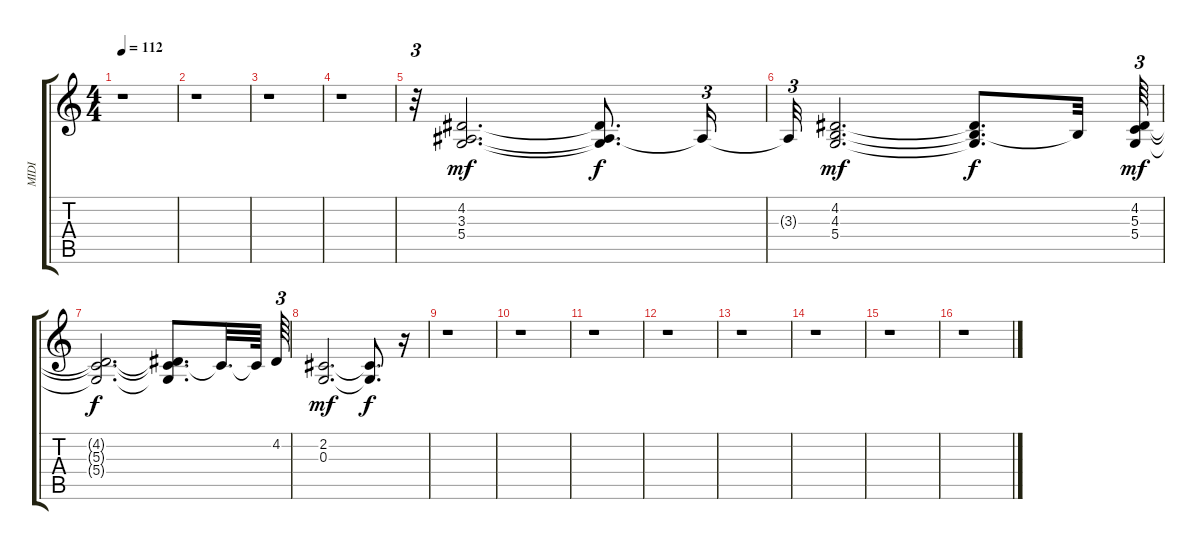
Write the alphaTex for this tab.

\track ("MIDI" "MIDI") {instrument voiceoohs}
\staff {score tabs}
\tuning (E4 B3 G3 D3 A2 E2) {hide}
\ts (4 4)
\tempo 112
\clef g2
\ks c
r.1{dy f} |
r.1 |
r.1 |
r.1 |
r.32{tu (3 2)} (4.2 3.3 5.4).2{d dy mf} (4.2{t} 3.3{t} 5.4{t}).8{d dy f} 3.3{t}.16{tu (3 2)} |
3.3{t}.32{tu (3 2)} (4.2 4.3 5.4).2{d dy mf} (4.2{t} 4.3{t} 5.4{t}).8{d dy f} 4.3{t}.32 (4.2 5.3 5.4).64{tu (3 2) dy mf} |
(4.2{t} 5.3{t} 5.4{t}).2{d dy f} (4.2{t} 5.3{t} 5.4{t}).8{d} 5.3{t}.32{d} 5.3{t}.64 4.2.64{tu (3 2)} |
(2.2 0.3).2{d dy mf} (2.2{t} 0.3{t}).8{d dy f} r.16 |
r.1 |
r.1 |
r.1 |
r.1 |
r.1 |
r.1 |
r.1 |
r.1
